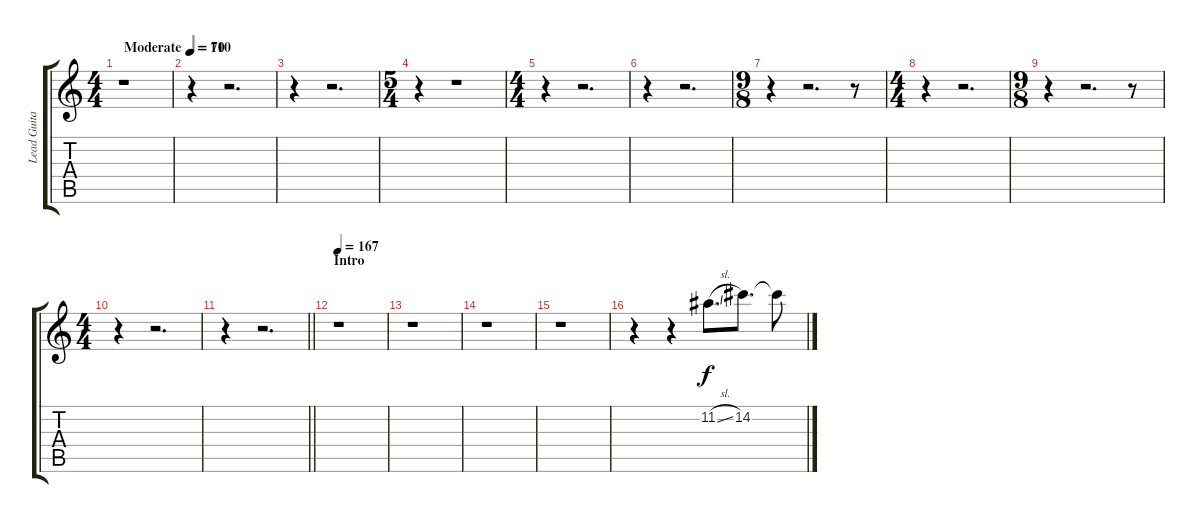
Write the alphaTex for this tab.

\track ("Lead Guitar" "Lead Guita") {instrument overdrivenguitar}
\staff {score tabs}
\tuning (E4 B3 G3 D3 A2 E2) {hide}
\ts (4 4)
\tempo (110 "Moderate")
\clef g2
\ks c
r.1{dy f instrument overdrivenguitar} |
\tempo 70
r.4 r.2{d} |
r.4 r.2{d} |
\ts (5 4)
r.4 r.1 |
\ts (4 4)
r.4 r.2{d} |
r.4 r.2{d} |
\ts (9 8)
r.4 r.2{d} r.8 |
\ts (4 4)
r.4 r.2{d} |
\ts (9 8)
r.4 r.2{d} r.8 |
\ts (4 4)
r.4 r.2{d} |
\barLineRight lightlight
r.4 r.2{d} |
\section ("" "Intro")
\tempo 167
r.1 |
r.1 |
r.1 |
r.1 |
r.4 r.4 11.2{sl}.8{d} 14.2.8{d} 14.2{t}.8
